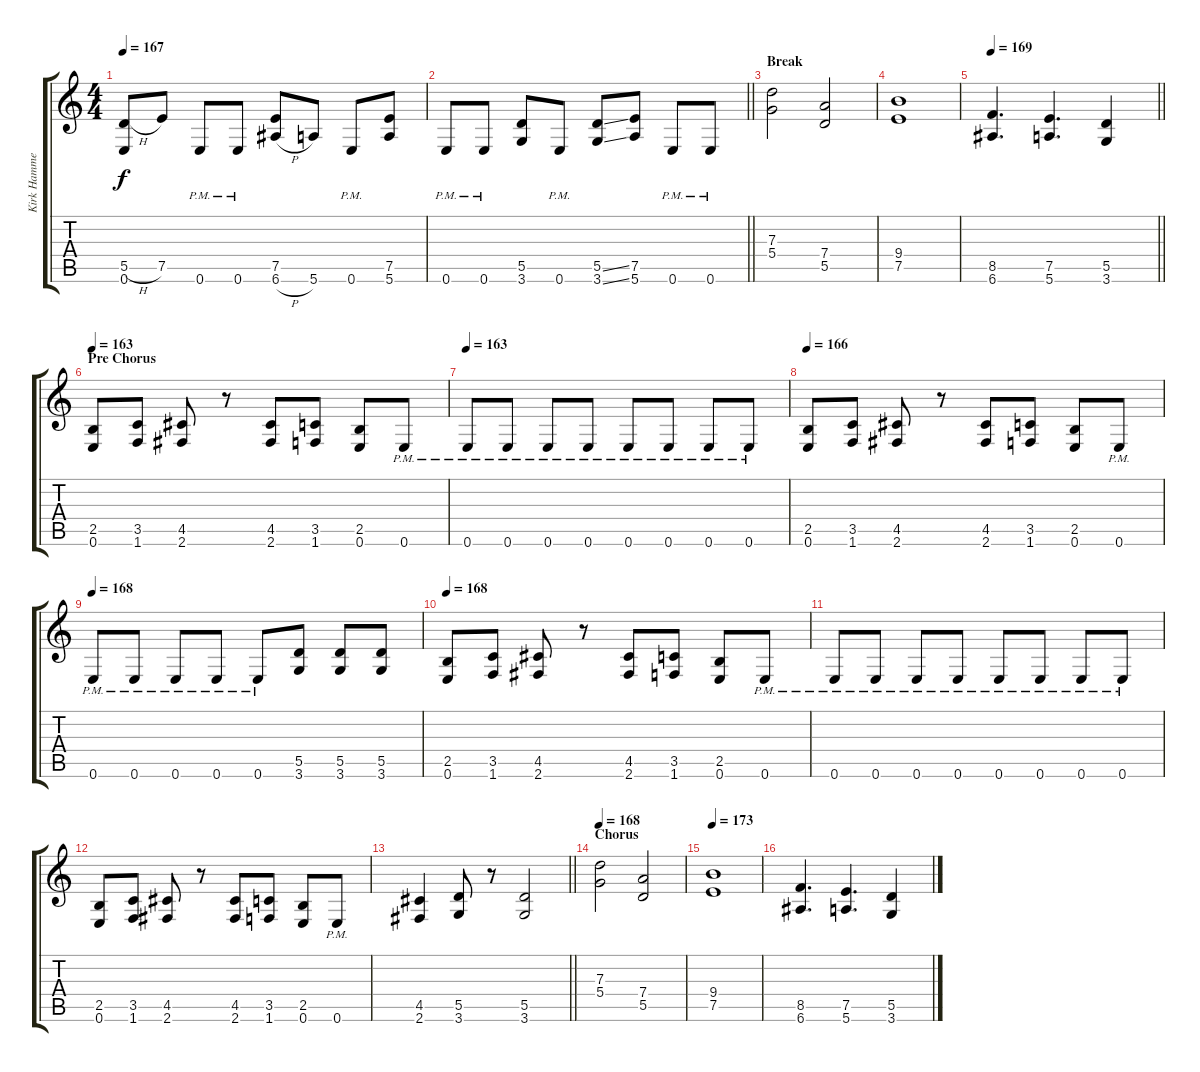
\track ("Kirk Hammett" "Kirk Hamme") {instrument distortionguitar}
\staff {score tabs}
\tuning (E4 B3 G3 D3 A2 E2) {hide}
\ts (4 4)
\tempo 167
\clef g2
\ks c
(5.5{h} 0.6).8{dy f} 7.5.8 0.6{pm}.8 0.6{pm}.8 (7.5 6.6{h}).8 5.6.8 0.6{pm}.8 (7.5 5.6).8 |
\barLineRight lightlight
0.6{pm}.8 0.6{pm}.8 (5.5 3.6).8 0.6{pm}.8 (5.5{ss} 3.6{ss}).8 (7.5 5.6).8 0.6{pm}.8 0.6{pm}.8 |
\section ("" "Break")
(7.3 5.4).2 (7.4 5.5).2 |
(9.4 7.5).1 |
\tempo 169
\barLineRight lightlight
(8.5 6.6).4{d} (7.5 5.6).4{d} (5.5 3.6).4 |
\section ("" "Pre Chorus")
\tempo 163
(2.5 0.6).8 (3.5 1.6).8 (4.5 2.6).8 r.8 (4.5 2.6).8 (3.5 1.6).8 (2.5 0.6).8 0.6{pm}.8 |
\tempo 163
0.6{pm}.8 0.6{pm}.8 0.6{pm}.8 0.6{pm}.8 0.6{pm}.8 0.6{pm}.8 0.6{pm}.8 0.6{pm}.8 |
\tempo 166
(2.5 0.6).8 (3.5 1.6).8 (4.5 2.6).8 r.8 (4.5 2.6).8 (3.5 1.6).8 (2.5 0.6).8 0.6{pm}.8 |
\tempo 168
0.6{pm}.8 0.6{pm}.8 0.6{pm}.8 0.6{pm}.8 0.6{pm}.8 (5.5 3.6).8 (5.5 3.6).8 (5.5 3.6).8 |
\tempo 168
(2.5 0.6).8 (3.5 1.6).8 (4.5 2.6).8 r.8 (4.5 2.6).8 (3.5 1.6).8 (2.5 0.6).8 0.6{pm}.8 |
0.6{pm}.8 0.6{pm}.8 0.6{pm}.8 0.6{pm}.8 0.6{pm}.8 0.6{pm}.8 0.6{pm}.8 0.6{pm}.8 |
(2.5 0.6).8 (3.5 1.6).8 (4.5 2.6).8 r.8 (4.5 2.6).8 (3.5 1.6).8 (2.5 0.6).8 0.6{pm}.8 |
\barLineRight lightlight
(4.5 2.6).4 (5.5 3.6).8 r.8 (5.5 3.6).2 |
\section ("" "Chorus")
\tempo 168
(7.3 5.4).2 (7.4 5.5).2 |
\tempo 173
(9.4 7.5).1 |
(8.5 6.6).4{d} (7.5 5.6).4{d} (5.5 3.6).4
